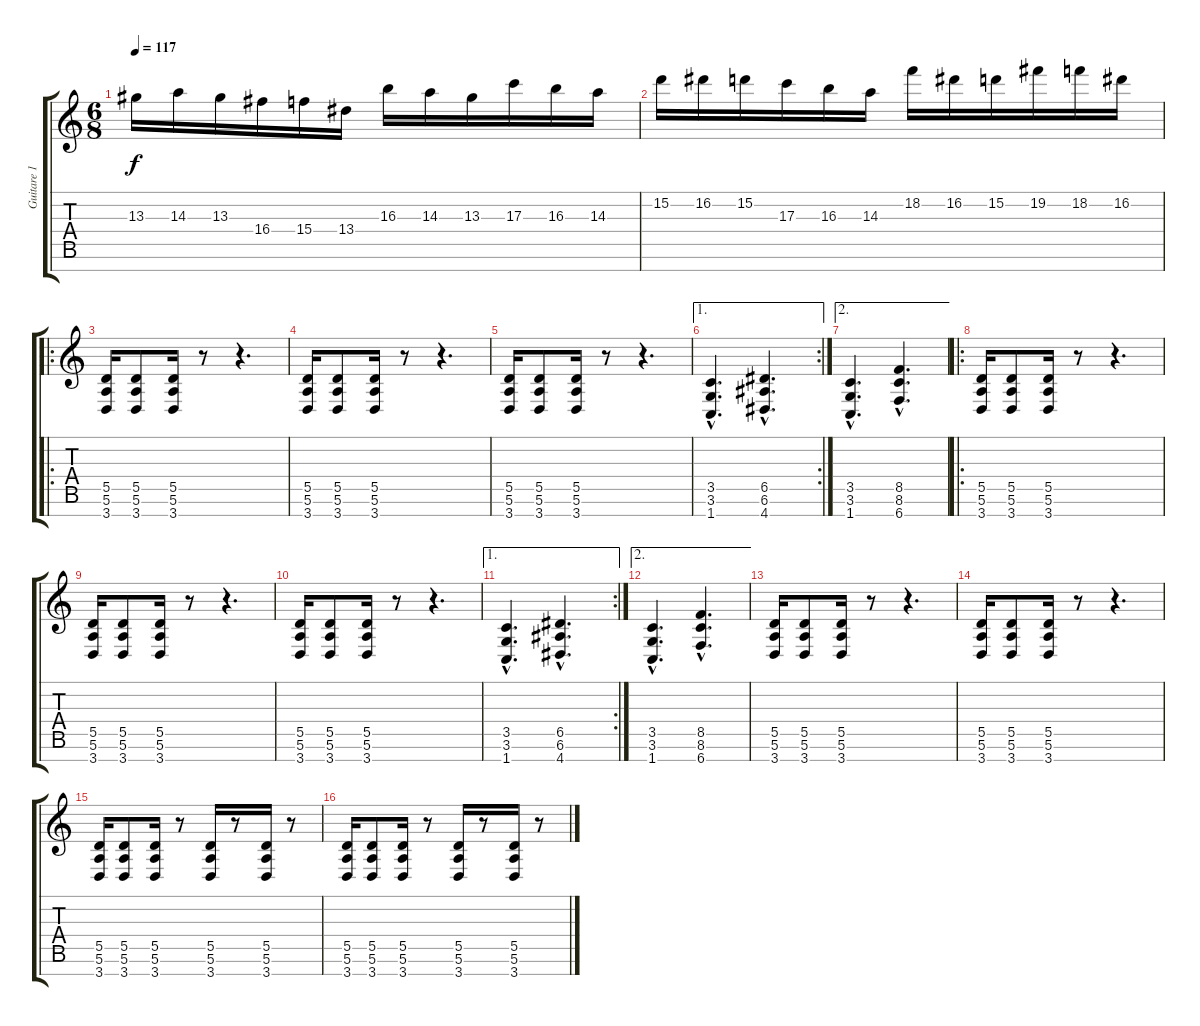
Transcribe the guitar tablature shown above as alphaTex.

\track ("Guitare 1" "Guitare 1") {instrument distortionguitar}
\staff {score tabs}
\tuning (E4 B3 G3 D3 A2 E2 B1) {hide}
\ts (6 8)
\tempo 117
\clef g2
\ks c
13.3.16{dy f} 14.3.16 13.3.16 16.4.16 15.4.16 13.4.16 16.3.16 14.3.16 13.3.16 17.3.16 16.3.16 14.3.16 |
15.2.16 16.2.16 15.2.16 17.3.16 16.3.16 14.3.16 18.2.16 16.2.16 15.2.16 19.2.16 18.2.16 16.2.16 |
\ro
(5.5 5.6 3.7).16 (5.5 5.6 3.7).8 (5.5 5.6 3.7).16 r.8 r.4{d} |
(5.5 5.6 3.7).16 (5.5 5.6 3.7).8 (5.5 5.6 3.7).16 r.8 r.4{d} |
(5.5 5.6 3.7).16 (5.5 5.6 3.7).8 (5.5 5.6 3.7).16 r.8 r.4{d} |
\ae 1
\rc 2
(3.5{hac} 3.6{hac} 1.7{hac}).4{d} (6.5{hac} 6.6{hac} 4.7{hac}).4{d} |
\ae 2
(3.5{hac} 3.6{hac} 1.7{hac}).4{d} (8.5{hac} 8.6{hac} 6.7{hac}).4{d} |
\ro
(5.5 5.6 3.7).16 (5.5 5.6 3.7).8 (5.5 5.6 3.7).16 r.8 r.4{d} |
(5.5 5.6 3.7).16 (5.5 5.6 3.7).8 (5.5 5.6 3.7).16 r.8 r.4{d} |
(5.5 5.6 3.7).16 (5.5 5.6 3.7).8 (5.5 5.6 3.7).16 r.8 r.4{d} |
\ae 1
\rc 2
(3.5{hac} 3.6{hac} 1.7{hac}).4{d} (6.5{hac} 6.6{hac} 4.7{hac}).4{d} |
\ae 2
(3.5{hac} 3.6{hac} 1.7{hac}).4{d} (8.5{hac} 8.6{hac} 6.7{hac}).4{d} |
(5.5 5.6 3.7).16 (5.5 5.6 3.7).8 (5.5 5.6 3.7).16 r.8 r.4{d} |
(5.5 5.6 3.7).16 (5.5 5.6 3.7).8 (5.5 5.6 3.7).16 r.8 r.4{d} |
(5.5 5.6 3.7).16 (5.5 5.6 3.7).8 (5.5 5.6 3.7).16 r.8 (5.5 5.6 3.7).16 r.8 (5.5 5.6 3.7).16 r.8 |
(5.5 5.6 3.7).16 (5.5 5.6 3.7).8 (5.5 5.6 3.7).16 r.8 (5.5 5.6 3.7).16 r.8 (5.5 5.6 3.7).16 r.8
